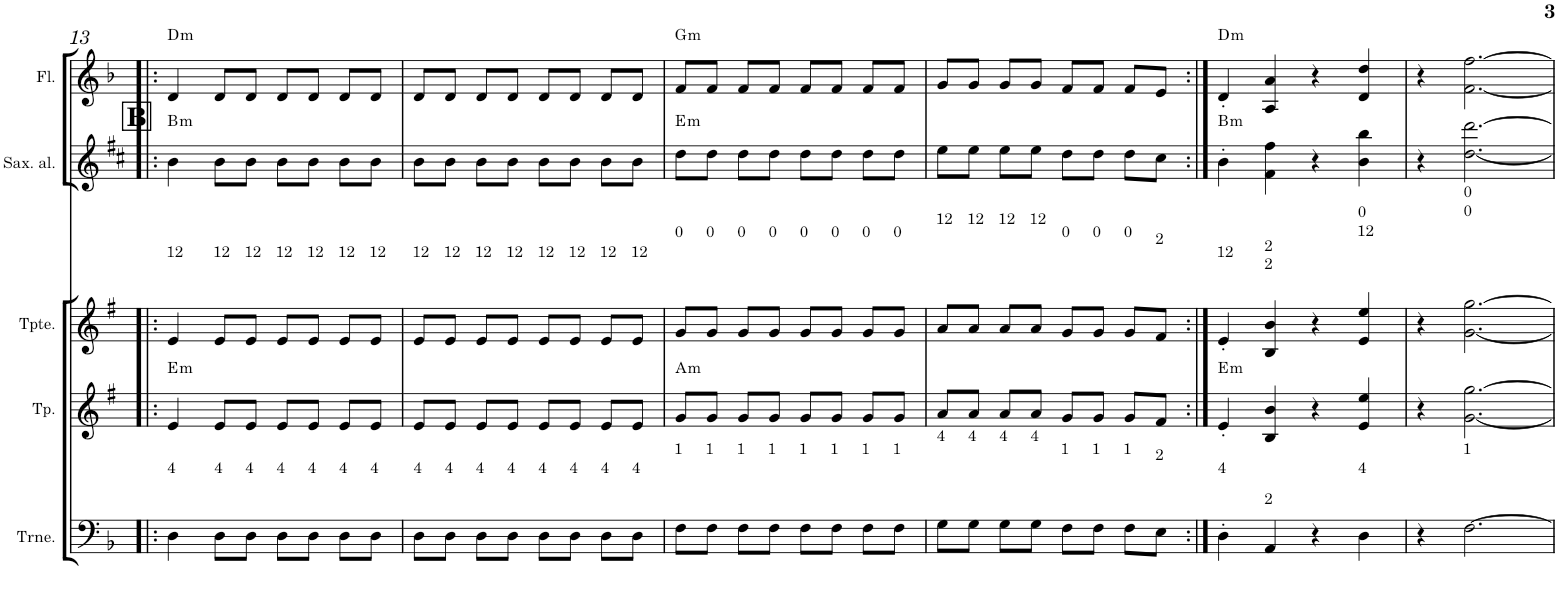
**kern	**kern	**harte	**kern	**kern	**harte	**kern	**harte
*part5	*part4	*part4	*part3	*part2	*part2	*part1	*part1
*staff5	*staff4	*	*staff3	*staff2	*	*staff1	*
*I"C clavF	*I"Bb	*	*I"Bb - Pirata	*I"Eb	*	*I"C clavG	*
!!LO:PB:g=z
*clefF4	*clefG2	*	*clefG2	*clefG2	*	*clefG2	*
*	*Trd1c2	*	*Trd1c2	*Trd5c9	*	*	*
*k[b-]	*k[f#]	*	*k[f#]	*k[f#c#]	*	*k[b-]	*
*F:	*G:	*	*G:	*D:	*	*F:	*
*M4/4	*M4/4	*	*M4/4	*M4/4	*	*M4/4	*
!!LO:REH:place=s1:b:B:cj:fs=15.7124:t=B
=13!|:	=13!|:	=13!|:	=13!|:	=13!|:	=13!|:	=13!|:	=13!|:
!	!	!	!LO:TX:a:t=12	!	!	!	!
!LO:TX:a:t=4	!	!LO:H:kt=m	!	!	!LO:H:kt=m	!	!LO:H:kt=m
4D\	4e/	E:min	4e/	4b\	B:min	4d/	D:min
!	!	!	!LO:TX:a:t=12	!	!	!	!
!LO:TX:a:t=4	!	!	!	!	!	!	!
8D\L	8e/L	.	8e/L	8b\L	.	8d/L	.
!	!	!	!LO:TX:a:t=12	!	!	!	!
!LO:TX:a:t=4	!	!	!	!	!	!	!
8D\J	8e/J	.	8e/J	8b\J	.	8d/J	.
!	!	!	!LO:TX:a:t=12	!	!	!	!
!LO:TX:a:t=4	!	!	!	!	!	!	!
8D\L	8e/L	.	8e/L	8b\L	.	8d/L	.
!	!	!	!LO:TX:a:t=12	!	!	!	!
!LO:TX:a:t=4	!	!	!	!	!	!	!
8D\J	8e/J	.	8e/J	8b\J	.	8d/J	.
!	!	!	!LO:TX:a:t=12	!	!	!	!
!LO:TX:a:t=4	!	!	!	!	!	!	!
8D\L	8e/L	.	8e/L	8b\L	.	8d/L	.
!	!	!	!LO:TX:a:t=12	!	!	!	!
!LO:TX:a:t=4	!	!	!	!	!	!	!
8D\J	8e/J	.	8e/J	8b\J	.	8d/J	.
=14	=14	=14	=14	=14	=14	=14	=14
!	!	!	!LO:TX:a:t=12	!	!	!	!
!LO:TX:a:t=4	!	!	!	!	!	!	!
8D\L	8e/L	.	8e/L	8b\L	.	8d/L	.
!	!	!	!LO:TX:a:t=12	!	!	!	!
!LO:TX:a:t=4	!	!	!	!	!	!	!
8D\J	8e/J	.	8e/J	8b\J	.	8d/J	.
!	!	!	!LO:TX:a:t=12	!	!	!	!
!LO:TX:a:t=4	!	!	!	!	!	!	!
8D\L	8e/L	.	8e/L	8b\L	.	8d/L	.
!	!	!	!LO:TX:a:t=12	!	!	!	!
!LO:TX:a:t=4	!	!	!	!	!	!	!
8D\J	8e/J	.	8e/J	8b\J	.	8d/J	.
!	!	!	!LO:TX:a:t=12	!	!	!	!
!LO:TX:a:t=4	!	!	!	!	!	!	!
8D\L	8e/L	.	8e/L	8b\L	.	8d/L	.
!	!	!	!LO:TX:a:t=12	!	!	!	!
!LO:TX:a:t=4	!	!	!	!	!	!	!
8D\J	8e/J	.	8e/J	8b\J	.	8d/J	.
!	!	!	!LO:TX:a:t=12	!	!	!	!
!LO:TX:a:t=4	!	!	!	!	!	!	!
8D\L	8e/L	.	8e/L	8b\L	.	8d/L	.
!	!	!	!LO:TX:a:t=12	!	!	!	!
!LO:TX:a:t=4	!	!	!	!	!	!	!
8D\J	8e/J	.	8e/J	8b\J	.	8d/J	.
=15	=15	=15	=15	=15	=15	=15	=15
!	!	!	!LO:TX:a:t=0	!	!	!	!
!LO:TX:a:t=1	!	!LO:H:kt=m	!	!	!LO:H:kt=m	!	!LO:H:kt=m
8F\L	8g/L	A:min	8g/L	8dd\L	E:min	8f/L	G:min
!	!	!	!LO:TX:a:t=0	!	!	!	!
!LO:TX:a:t=1	!	!	!	!	!	!	!
8F\J	8g/J	.	8g/J	8dd\J	.	8f/J	.
!	!	!	!LO:TX:a:t=0	!	!	!	!
!LO:TX:a:t=1	!	!	!	!	!	!	!
8F\L	8g/L	.	8g/L	8dd\L	.	8f/L	.
!	!	!	!LO:TX:a:t=0	!	!	!	!
!LO:TX:a:t=1	!	!	!	!	!	!	!
8F\J	8g/J	.	8g/J	8dd\J	.	8f/J	.
!	!	!	!LO:TX:a:t=0	!	!	!	!
!LO:TX:a:t=1	!	!	!	!	!	!	!
8F\L	8g/L	.	8g/L	8dd\L	.	8f/L	.
!	!	!	!LO:TX:a:t=0	!	!	!	!
!LO:TX:a:t=1	!	!	!	!	!	!	!
8F\J	8g/J	.	8g/J	8dd\J	.	8f/J	.
!	!	!	!LO:TX:a:t=0	!	!	!	!
!LO:TX:a:t=1	!	!	!	!	!	!	!
8F\L	8g/L	.	8g/L	8dd\L	.	8f/L	.
!	!	!	!LO:TX:a:t=0	!	!	!	!
!LO:TX:a:t=1	!	!	!	!	!	!	!
8F\J	8g/J	.	8g/J	8dd\J	.	8f/J	.
=16	=16	=16	=16	=16	=16	=16	=16
!	!	!	!LO:TX:a:t=12	!	!	!	!
!LO:TX:a:t=4	!	!	!	!	!	!	!
8G\L	8a/L	.	8a/L	8ee\L	.	8g/L	.
!	!	!	!LO:TX:a:t=12	!	!	!	!
!LO:TX:a:t=4	!	!	!	!	!	!	!
8G\J	8a/J	.	8a/J	8ee\J	.	8g/J	.
!	!	!	!LO:TX:a:t=12	!	!	!	!
!LO:TX:a:t=4	!	!	!	!	!	!	!
8G\L	8a/L	.	8a/L	8ee\L	.	8g/L	.
!	!	!	!LO:TX:a:t=12	!	!	!	!
!LO:TX:a:t=4	!	!	!	!	!	!	!
8G\J	8a/J	.	8a/J	8ee\J	.	8g/J	.
!	!	!	!LO:TX:a:t=0	!	!	!	!
!LO:TX:a:t=1	!	!	!	!	!	!	!
8F\L	8g/L	.	8g/L	8dd\L	.	8f/L	.
!	!	!	!LO:TX:a:t=0	!	!	!	!
!LO:TX:a:t=1	!	!	!	!	!	!	!
8F\J	8g/J	.	8g/J	8dd\J	.	8f/J	.
!	!	!	!LO:TX:a:t=0	!	!	!	!
!LO:TX:a:t=1	!	!	!	!	!	!	!
8F\L	8g/L	.	8g/L	8dd\L	.	8f/L	.
!	!	!	!LO:TX:a:t=2	!	!	!	!
!LO:TX:a:t=2	!	!	!	!	!	!	!
8E\J	8f#/J	.	8f#/J	8cc#\J	.	8e/J	.
=17:|!	=17:|!	=17:|!	=17:|!	=17:|!	=17:|!	=17:|!	=17:|!
!	!	!	!LO:TX:a:t=12	!	!	!	!
!LO:TX:a:t=4	!	!LO:H:kt=m	!	!	!LO:H:kt=m	!	!LO:H:kt=m
4D'\	4e'/	E:min	4e'/	4b'\	B:min	4d'/	D:min
!	!	!	!LO:TX:a:t=2	!	!	!	!
!	!	!	!LO:TX:a:t=2	!	!	!	!
!LO:TX:a:t=2	!	!	!	!	!	!	!
4AA/	4B/ 4b/	.	4B/ 4b/	4f#\ 4ff#\	.	4A/ 4a/	.
4r	4r	.	4r	4r	.	4r	.
!	!	!	!LO:TX:a:t=0	!	!	!	!
!	!	!	!LO:TX:a:t=12	!	!	!	!
!LO:TX:a:t=4	!	!	!	!	!	!	!
4D\	4e/ 4ee/	.	4e/ 4ee/	4b\ 4bb\	.	4d/ 4dd/	.
=18	=18	=18	=18	=18	=18	=18	=18
4r	4r	.	4r	4r	.	4r	.
!	!	!	!LO:TX:a:t=0	!	!	!	!
!	!	!	!LO:TX:a:t=0	!	!	!	!
!LO:TX:a:t=1	!	!	!	!	!	!	!
[>2.F\	[<2.g\ [>2.gg\	.	[<2.g\ [>2.gg\	[<2.dd\ [>2.ddd\	.	[<2.f\ [>2.ff\	.
=	=	=	=	=	=	=	=
*-	*-	*-	*-	*-	*-	*-	*-
